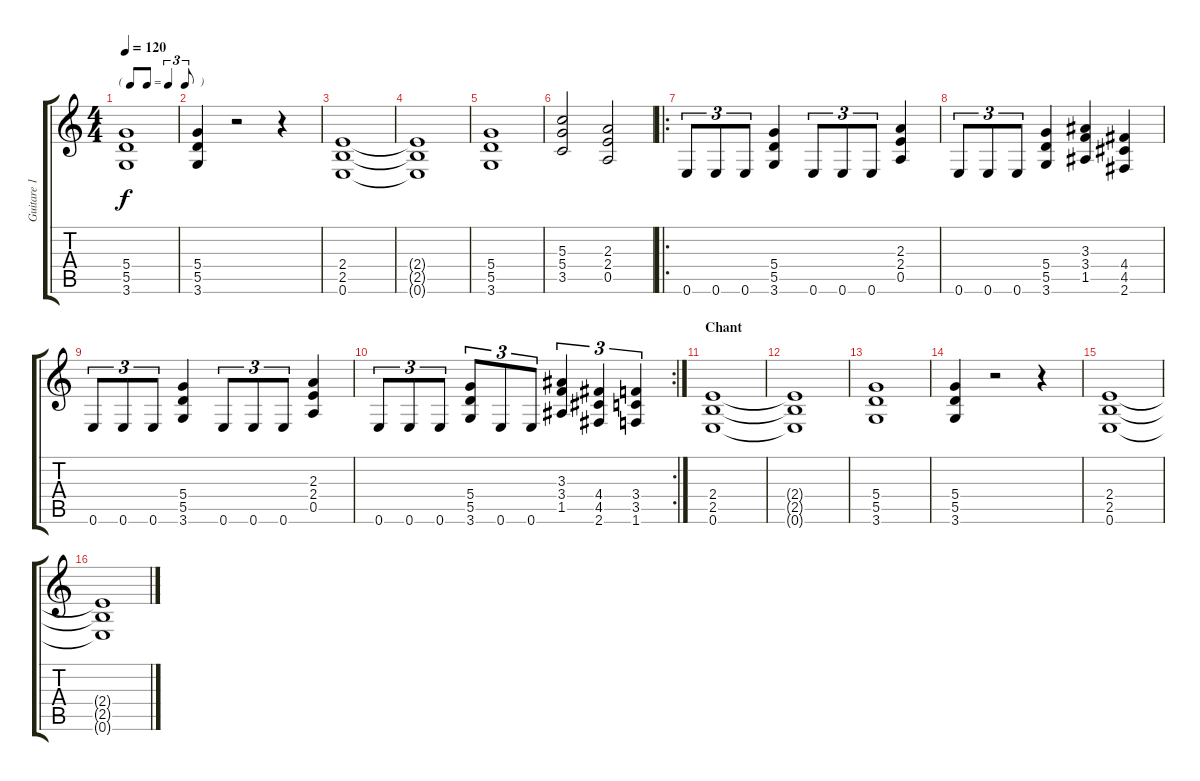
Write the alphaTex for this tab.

\track ("Guitare 1" "Guitare 1") {instrument distortionguitar}
\staff {score tabs}
\tuning (E4 B3 G3 D3 A2 E2) {hide}
\ts (4 4)
\tf triplet8th
\tempo 120
\clef g2
\ks c
(5.4 5.5 3.6).1{dy f} |
(5.4 5.5 3.6).4 r.2 r.4 |
(2.4 2.5 0.6).1 |
(2.4{t} 2.5{t} 0.6{t}).1 |
(5.4 5.5 3.6).1 |
(5.3 5.4 3.5).2 (2.3 2.4 0.5).2 |
\ro
0.6.8{tu (3 2)} 0.6.8{tu (3 2)} 0.6.8{tu (3 2)} (5.4 5.5 3.6).4 0.6.8{tu (3 2)} 0.6.8{tu (3 2)} 0.6.8{tu (3 2)} (2.3 2.4 0.5).4 |
0.6.8{tu (3 2)} 0.6.8{tu (3 2)} 0.6.8{tu (3 2)} (5.4 5.5 3.6).4 (3.3 3.4 1.5).4 (4.4 4.5 2.6).4 |
0.6.8{tu (3 2)} 0.6.8{tu (3 2)} 0.6.8{tu (3 2)} (5.4 5.5 3.6).4 0.6.8{tu (3 2)} 0.6.8{tu (3 2)} 0.6.8{tu (3 2)} (2.3 2.4 0.5).4 |
\rc 2
0.6.8{tu (3 2)} 0.6.8{tu (3 2)} 0.6.8{tu (3 2)} (5.4 5.5 3.6).8{tu (3 2)} 0.6.8{tu (3 2)} 0.6.8{tu (3 2)} (3.3 3.4 1.5).4{tu (3 2)} (4.4 4.5 2.6).4{tu (3 2)} (3.4 3.5 1.6).4{tu (3 2)} |
\section ("" "Chant")
(2.4 2.5 0.6).1 |
(2.4{t} 2.5{t} 0.6{t}).1 |
(5.4 5.5 3.6).1 |
(5.4 5.5 3.6).4 r.2 r.4 |
(2.4 2.5 0.6).1 |
(2.4{t} 2.5{t} 0.6{t}).1
